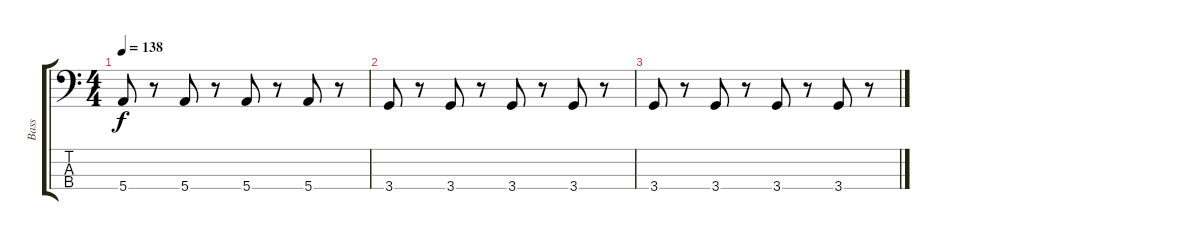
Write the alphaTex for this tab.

\track ("Bass" "Bass") {instrument electricbassfinger}
\staff {score tabs}
\tuning (G2 D2 A1 E1) {hide}
\ts (4 4)
\tempo 138
\clef f4
\ks c
5.4.8{dy f} r.8 5.4.8 r.8 5.4.8 r.8 5.4.8 r.8 |
3.4.8 r.8 3.4.8 r.8 3.4.8 r.8 3.4.8 r.8 |
3.4.8 r.8 3.4.8 r.8 3.4.8 r.8 3.4.8 r.8
